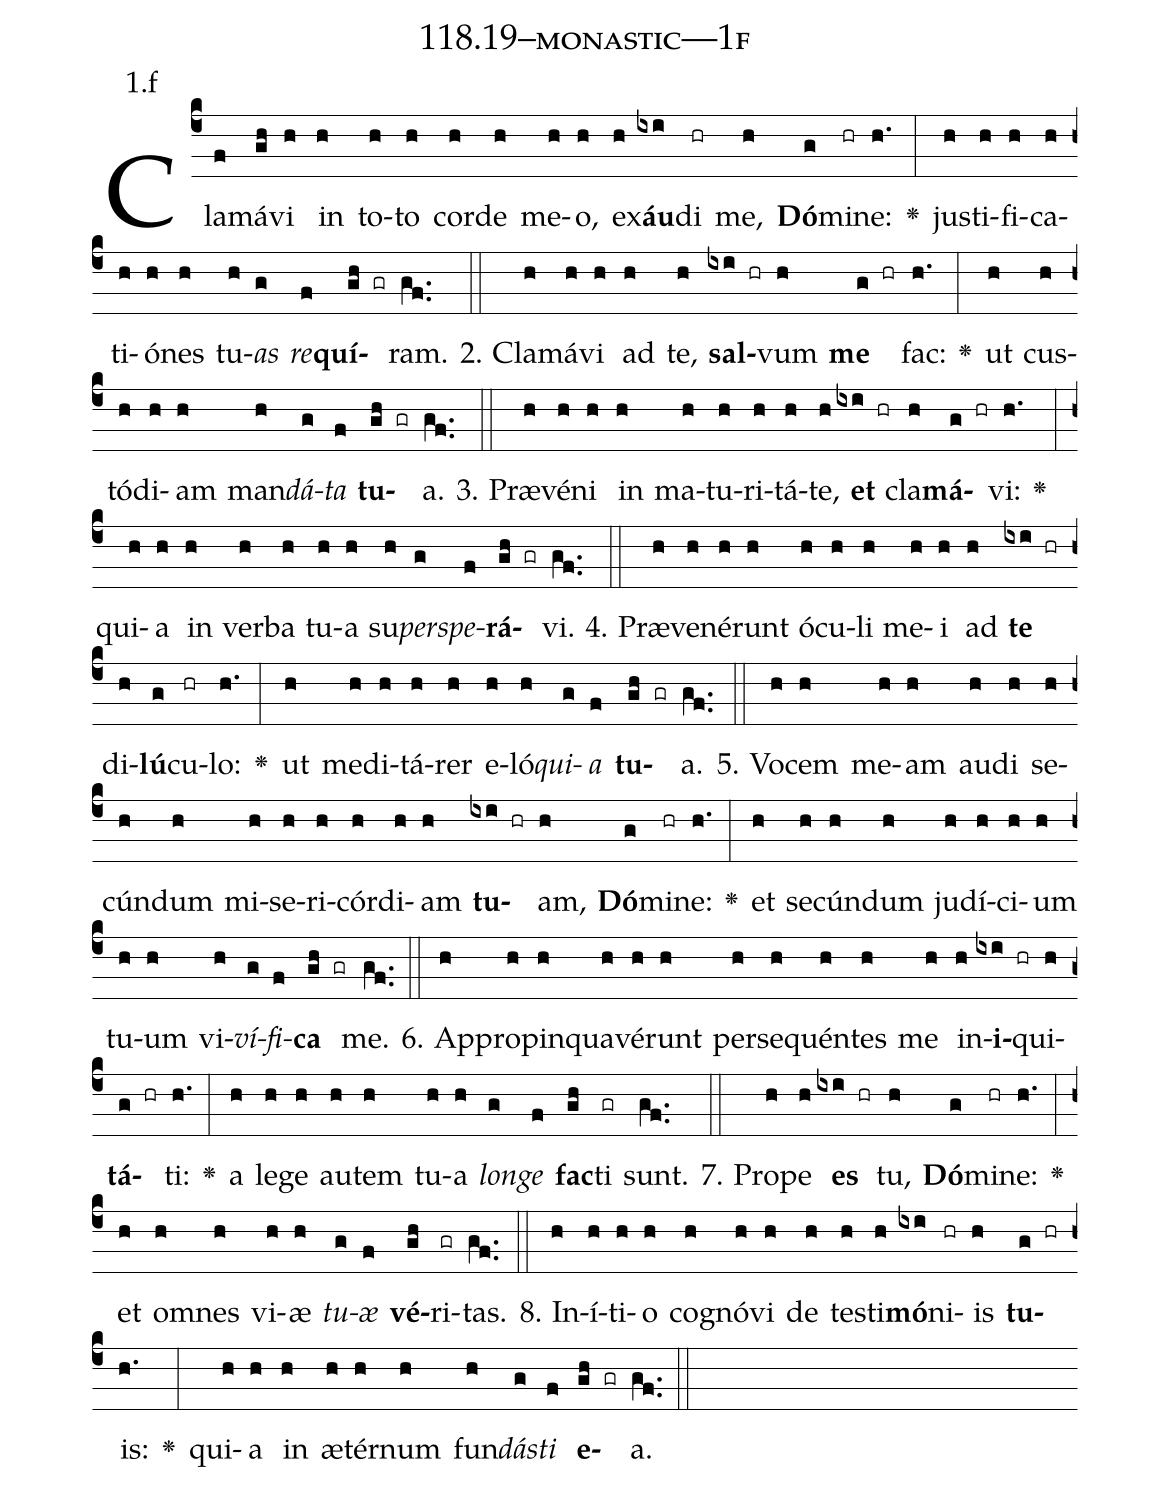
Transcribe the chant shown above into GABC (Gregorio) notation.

name: 118.19--monastic---1f;
annotation: 1.f;
%%
(c4)Cla(f)má(gh)vi(h) in(h) to(h)to(h) cor(h)de(h) me(h)o,(h) ex(h)<b>áu</b>(ixi)di(hr) me,(h) <b>Dó</b>(g)mi(hr)ne:(h.) <v>\greheightstar</v>(:) jus(h)ti(h)fi(h)ca(h)ti(h)ó(h)nes(h) tu(h)<i>as</i>(g) <i>re</i>(f)<b>quí</b>(gh gr)ram.(gf..) (::)
2. Cla(h)má(h)vi(h) ad(h) te,(h) <b>sal</b>(ixi hr)vum(h) <b>me</b>(g hr) fac:(h.) <v>\greheightstar</v>(:) ut(h) cus(h)tó(h)di(h)am(h) man(h)<i>dá</i>(g)<i>ta</i>(f) <b>tu</b>(gh gr)a.(gf..) (::)
3. Præ(h)vé(h)ni(h) in(h) ma(h)tu(h)ri(h)tá(h)te,(h) <b>et</b>(ixi hr) cla(h)<b>má</b>(g hr)vi:(h.) <v>\greheightstar</v>(:) qui(h)a(h) in(h) ver(h)ba(h) tu(h)a(h) su(h)<i>per</i>(g)<i>spe</i>(f)<b>rá</b>(gh gr)vi.(gf..) (::)
4. Præ(h)ve(h)né(h)runt(h) ó(h)cu(h)li(h) me(h)i(h) ad(h) <b>te</b>(ixi hr) di(h)<b>lú</b>(g)cu(hr)lo:(h.) <v>\greheightstar</v>(:) ut(h) me(h)di(h)tá(h)rer(h) e(h)ló(h)<i>qui</i>(g)<i>a</i>(f) <b>tu</b>(gh gr)a.(gf..) (::)
5. Vo(h)cem(h) me(h)am(h) au(h)di(h) se(h)cún(h)dum(h) mi(h)se(h)ri(h)cór(h)di(h)am(h) <b>tu</b>(ixi hr)am,(h) <b>Dó</b>(g)mi(hr)ne:(h.) <v>\greheightstar</v>(:) et(h) se(h)cún(h)dum(h) ju(h)dí(h)ci(h)um(h) tu(h)um(h) vi(h)<i>ví</i>(g)<i>fi</i>(f)<b>ca</b>(gh gr) me.(gf..) (::)
6. Ap(h)pro(h)pin(h)qua(h)vé(h)runt(h) per(h)se(h)quén(h)tes(h) me(h) in(h)<b>i</b>(ixi hr)qui(h)<b>tá</b>(g hr)ti:(h.) <v>\greheightstar</v>(:) a(h) le(h)ge(h) au(h)tem(h) tu(h)a(h) <i>lon</i>(g)<i>ge</i>(f) <b>fac</b>(gh)ti(gr) sunt.(gf..) (::)
7. Pro(h)pe(h) <b>es</b>(ixi hr) tu,(h) <b>Dó</b>(g)mi(hr)ne:(h.) <v>\greheightstar</v>(:) et(h) om(h)nes(h) vi(h)æ(h) <i>tu</i>(g)<i>æ</i>(f) <b>vé</b>(gh)ri(gr)tas.(gf..) (::)
8. In(h)í(h)ti(h)o(h) co(h)gnó(h)vi(h) de(h) tes(h)ti(h)<b>mó</b>(ixi)ni(hr)is(h) <b>tu</b>(g hr)is:(h.) <v>\greheightstar</v>(:) qui(h)a(h) in(h) æ(h)tér(h)num(h) fun(h)<i>dás</i>(g)<i>ti</i>(f) <b>e</b>(gh gr)a.(gf..) (::)
